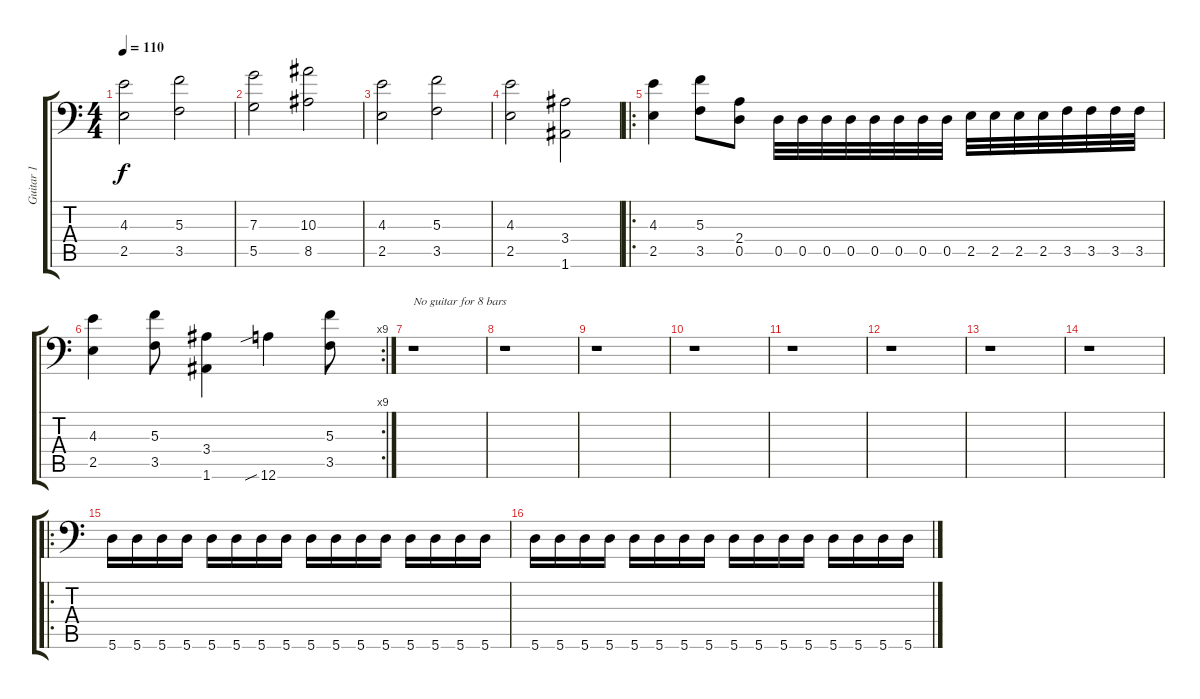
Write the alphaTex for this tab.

\track ("Guitar 1" "Guitar 1") {instrument distortionguitar}
\staff {score tabs}
\tuning (A3 E3 C3 G2 D2 A1) {hide}
\ts (4 4)
\tempo 110
\clef f4
\ks c
(4.3 2.5).2{dy f instrument distortionguitar} (5.3 3.5).2 |
(7.3 5.5).2 (10.3 8.5).2 |
(4.3 2.5).2 (5.3 3.5).2 |
(4.3 2.5).2 (3.4 1.6).2 |
\ro
(4.3 2.5).4 (5.3 3.5).8 (2.4 0.5).8 0.5.32 0.5.32 0.5.32 0.5.32 0.5.32 0.5.32 0.5.32 0.5.32 2.5.32 2.5.32 2.5.32 2.5.32 3.5.32 3.5.32 3.5.32 3.5.32 |
\rc 9
(4.3 2.5).4 (5.3 3.5).8 (3.4 1.6).4 12.6{sib}.4 (5.3 3.5).8 |
r.1{txt "No guitar for 8 bars"} |
r.1 |
r.1 |
r.1 |
r.1 |
r.1 |
r.1 |
r.1 |
\ro
5.6.16 5.6.16 5.6.16 5.6.16 5.6.16 5.6.16 5.6.16 5.6.16 5.6.16 5.6.16 5.6.16 5.6.16 5.6.16 5.6.16 5.6.16 5.6.16 |
5.6.16 5.6.16 5.6.16 5.6.16 5.6.16 5.6.16 5.6.16 5.6.16 5.6.16 5.6.16 5.6.16 5.6.16 5.6.16 5.6.16 5.6.16 5.6.16
